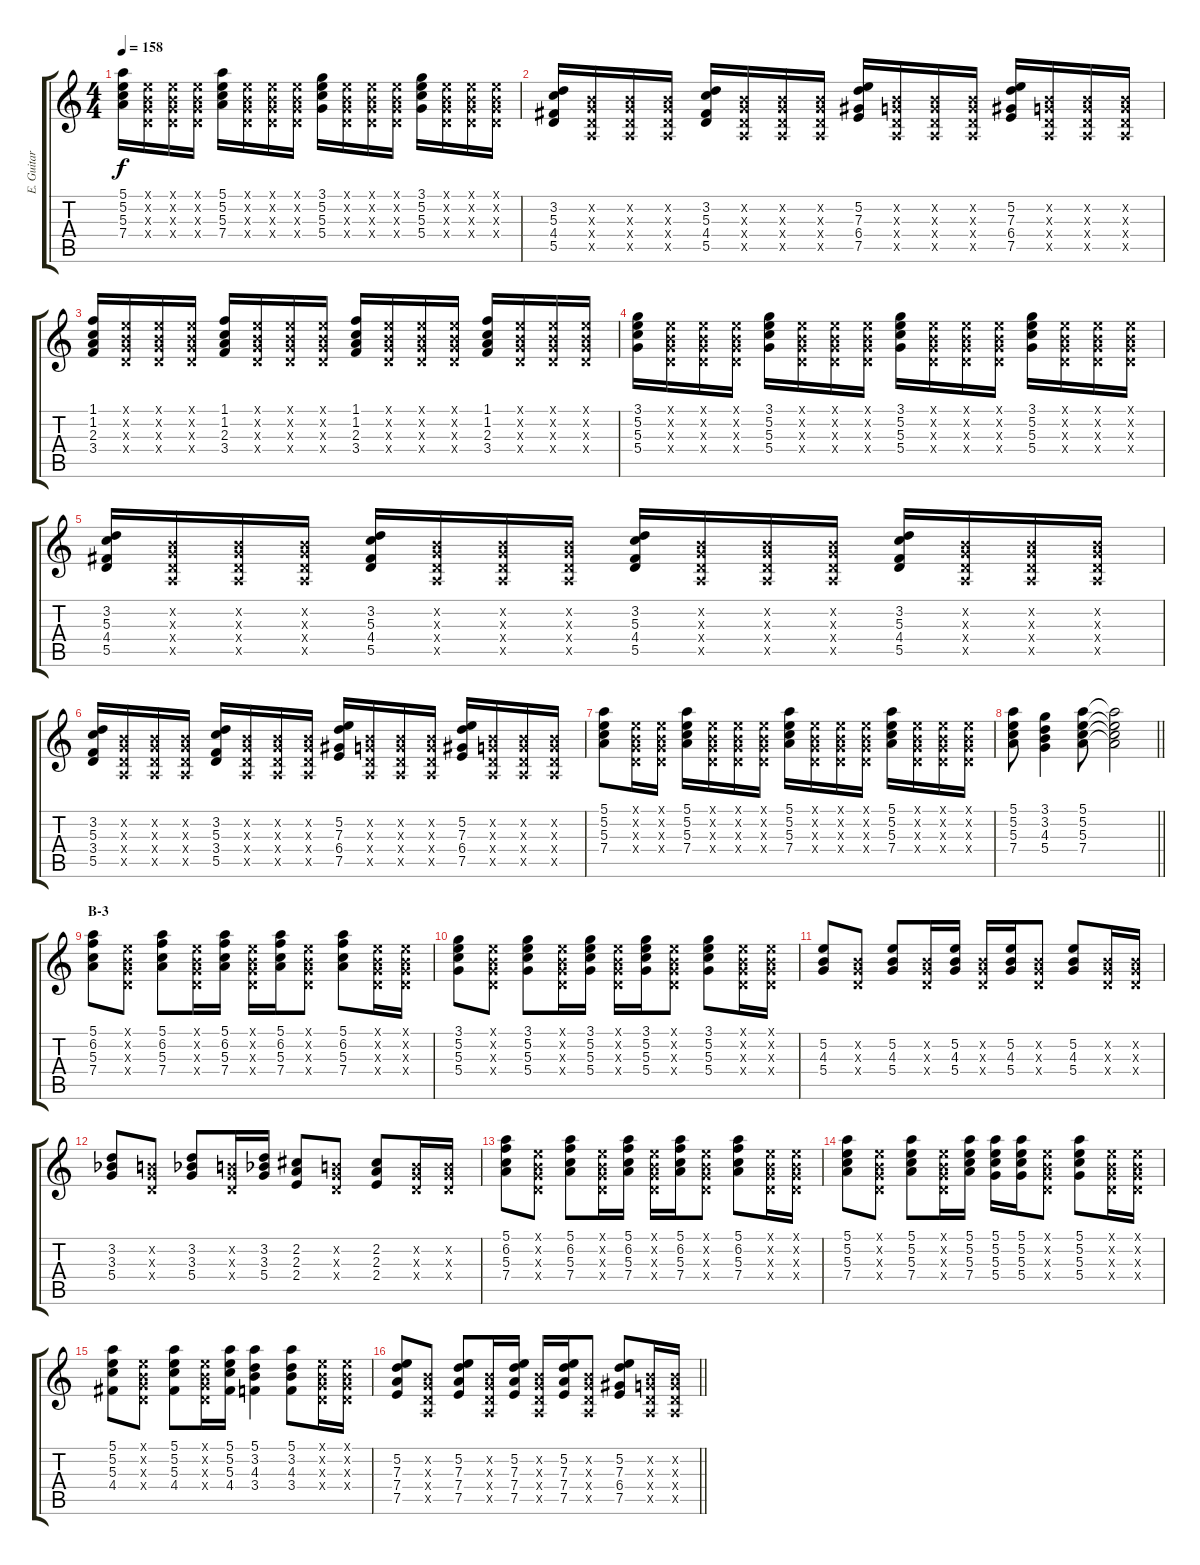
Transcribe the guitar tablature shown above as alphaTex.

\track ("E. Guitar II" "E. Guitar ") {instrument overdrivenguitar}
\staff {score tabs}
\tuning (E4 B3 G3 D3 A2 E2) {hide}
\ts (4 4)
\tempo 158
\clef g2
\ks c
(5.1 5.2 5.3 7.4).16{dy f} (0.1{x} 0.2{x} 0.3{x} 0.4{x}).16 (0.1{x} 0.2{x} 0.3{x} 0.4{x}).16 (0.1{x} 0.2{x} 0.3{x} 0.4{x}).16 (5.1 5.2 5.3 7.4).16 (0.1{x} 0.2{x} 0.3{x} 0.4{x}).16 (0.1{x} 0.2{x} 0.3{x} 0.4{x}).16 (0.1{x} 0.2{x} 0.3{x} 0.4{x}).16 (3.1 5.2 5.3 5.4).16 (0.1{x} 0.2{x} 0.3{x} 0.4{x}).16 (0.1{x} 0.2{x} 0.3{x} 0.4{x}).16 (0.1{x} 0.2{x} 0.3{x} 0.4{x}).16 (3.1 5.2 5.3 5.4).16 (0.1{x} 0.2{x} 0.3{x} 0.4{x}).16 (0.1{x} 0.2{x} 0.3{x} 0.4{x}).16 (0.1{x} 0.2{x} 0.3{x} 0.4{x}).16 |
(3.2 5.3 4.4 5.5).16 (0.2{x} 0.3{x} 0.4{x} 0.5{x}).16 (0.2{x} 0.3{x} 0.4{x} 0.5{x}).16 (0.2{x} 0.3{x} 0.4{x} 0.5{x}).16 (3.2 5.3 4.4 5.5).16 (0.2{x} 0.3{x} 0.4{x} 0.5{x}).16 (0.2{x} 0.3{x} 0.4{x} 0.5{x}).16 (0.2{x} 0.3{x} 0.4{x} 0.5{x}).16 (5.2 7.3 6.4 7.5).16 (0.2{x} 0.3{x} 0.4{x} 0.5{x}).16 (0.2{x} 0.3{x} 0.4{x} 0.5{x}).16 (0.2{x} 0.3{x} 0.4{x} 0.5{x}).16 (5.2 7.3 6.4 7.5).16 (0.2{x} 0.3{x} 0.4{x} 0.5{x}).16 (0.2{x} 0.3{x} 0.4{x} 0.5{x}).16 (0.2{x} 0.3{x} 0.4{x} 0.5{x}).16 |
(1.1 1.2 2.3 3.4).16 (0.1{x} 0.2{x} 0.3{x} 0.4{x}).16 (0.1{x} 0.2{x} 0.3{x} 0.4{x}).16 (0.1{x} 0.2{x} 0.3{x} 0.4{x}).16 (1.1 1.2 2.3 3.4).16 (0.1{x} 0.2{x} 0.3{x} 0.4{x}).16 (0.1{x} 0.2{x} 0.3{x} 0.4{x}).16 (0.1{x} 0.2{x} 0.3{x} 0.4{x}).16 (1.1 1.2 2.3 3.4).16 (0.1{x} 0.2{x} 0.3{x} 0.4{x}).16 (0.1{x} 0.2{x} 0.3{x} 0.4{x}).16 (0.1{x} 0.2{x} 0.3{x} 0.4{x}).16 (1.1 1.2 2.3 3.4).16 (0.1{x} 0.2{x} 0.3{x} 0.4{x}).16 (0.1{x} 0.2{x} 0.3{x} 0.4{x}).16 (0.1{x} 0.2{x} 0.3{x} 0.4{x}).16 |
(3.1 5.2 5.3 5.4).16 (0.1{x} 0.2{x} 0.3{x} 0.4{x}).16 (0.1{x} 0.2{x} 0.3{x} 0.4{x}).16 (0.1{x} 0.2{x} 0.3{x} 0.4{x}).16 (3.1 5.2 5.3 5.4).16 (0.1{x} 0.2{x} 0.3{x} 0.4{x}).16 (0.1{x} 0.2{x} 0.3{x} 0.4{x}).16 (0.1{x} 0.2{x} 0.3{x} 0.4{x}).16 (3.1 5.2 5.3 5.4).16 (0.1{x} 0.2{x} 0.3{x} 0.4{x}).16 (0.1{x} 0.2{x} 0.3{x} 0.4{x}).16 (0.1{x} 0.2{x} 0.3{x} 0.4{x}).16 (3.1 5.2 5.3 5.4).16 (0.1{x} 0.2{x} 0.3{x} 0.4{x}).16 (0.1{x} 0.2{x} 0.3{x} 0.4{x}).16 (0.1{x} 0.2{x} 0.3{x} 0.4{x}).16 |
(3.2 5.3 4.4 5.5).16 (0.2{x} 0.3{x} 0.4{x} 0.5{x}).16 (0.2{x} 0.3{x} 0.4{x} 0.5{x}).16 (0.2{x} 0.3{x} 0.4{x} 0.5{x}).16 (3.2 5.3 4.4 5.5).16 (0.2{x} 0.3{x} 0.4{x} 0.5{x}).16 (0.2{x} 0.3{x} 0.4{x} 0.5{x}).16 (0.2{x} 0.3{x} 0.4{x} 0.5{x}).16 (3.2 5.3 4.4 5.5).16 (0.2{x} 0.3{x} 0.4{x} 0.5{x}).16 (0.2{x} 0.3{x} 0.4{x} 0.5{x}).16 (0.2{x} 0.3{x} 0.4{x} 0.5{x}).16 (3.2 5.3 4.4 5.5).16 (0.2{x} 0.3{x} 0.4{x} 0.5{x}).16 (0.2{x} 0.3{x} 0.4{x} 0.5{x}).16 (0.2{x} 0.3{x} 0.4{x} 0.5{x}).16 |
(3.2 5.3 3.4 5.5).16 (0.2{x} 0.3{x} 0.4{x} 0.5{x}).16 (0.2{x} 0.3{x} 0.4{x} 0.5{x}).16 (0.2{x} 0.3{x} 0.4{x} 0.5{x}).16 (3.2 5.3 3.4 5.5).16 (0.2{x} 0.3{x} 0.4{x} 0.5{x}).16 (0.2{x} 0.3{x} 0.4{x} 0.5{x}).16 (0.2{x} 0.3{x} 0.4{x} 0.5{x}).16 (5.2 7.3 6.4 7.5).16 (0.2{x} 0.3{x} 0.4{x} 0.5{x}).16 (0.2{x} 0.3{x} 0.4{x} 0.5{x}).16 (0.2{x} 0.3{x} 0.4{x} 0.5{x}).16 (5.2 7.3 6.4 7.5).16 (0.2{x} 0.3{x} 0.4{x} 0.5{x}).16 (0.2{x} 0.3{x} 0.4{x} 0.5{x}).16 (0.2{x} 0.3{x} 0.4{x} 0.5{x}).16 |
(5.1 5.2 5.3 7.4).8 (0.1{x} 0.2{x} 0.3{x} 0.4{x}).16 (0.1{x} 0.2{x} 0.3{x} 0.4{x}).16 (5.1 5.2 5.3 7.4).16 (0.1{x} 0.2{x} 0.3{x} 0.4{x}).16 (0.1{x} 0.2{x} 0.3{x} 0.4{x}).16 (0.1{x} 0.2{x} 0.3{x} 0.4{x}).16 (5.1 5.2 5.3 7.4).16 (0.1{x} 0.2{x} 0.3{x} 0.4{x}).16 (0.1{x} 0.2{x} 0.3{x} 0.4{x}).16 (0.1{x} 0.2{x} 0.3{x} 0.4{x}).16 (5.1 5.2 5.3 7.4).16 (0.1{x} 0.2{x} 0.3{x} 0.4{x}).16 (0.1{x} 0.2{x} 0.3{x} 0.4{x}).16 (0.1{x} 0.2{x} 0.3{x} 0.4{x}).16 |
\barLineRight lightlight
(5.1 5.2 5.3 7.4).8 (3.1 3.2 4.3 5.4).4 (5.1 5.2 5.3 7.4).8 (5.1{t} 5.2{t} 5.3{t} 7.4{t}).2 |
\section ("" "B-3")
(5.1 6.2 5.3 7.4).8 (0.1{x} 0.2{x} 0.3{x} 0.4{x}).8 (5.1 6.2 5.3 7.4).8 (0.1{x} 0.2{x} 0.3{x} 0.4{x}).16 (5.1 6.2 5.3 7.4).16 (0.1{x} 0.2{x} 0.3{x} 0.4{x}).16 (5.1 6.2 5.3 7.4).16 (0.1{x} 0.2{x} 0.3{x} 0.4{x}).8 (5.1 6.2 5.3 7.4).8 (0.1{x} 0.2{x} 0.3{x} 0.4{x}).16 (0.1{x} 0.2{x} 0.3{x} 0.4{x}).16 |
(3.1 5.2 5.3 5.4).8 (0.1{x} 0.2{x} 0.3{x} 0.4{x}).8 (3.1 5.2 5.3 5.4).8 (0.1{x} 0.2{x} 0.3{x} 0.4{x}).16 (3.1 5.2 5.3 5.4).16 (0.1{x} 0.2{x} 0.3{x} 0.4{x}).16 (3.1 5.2 5.3 5.4).16 (0.1{x} 0.2{x} 0.3{x} 0.4{x}).8 (3.1 5.2 5.3 5.4).8 (0.1{x} 0.2{x} 0.3{x} 0.4{x}).16 (0.1{x} 0.2{x} 0.3{x} 0.4{x}).16 |
(5.2 4.3 5.4).8 (0.2{x} 0.3{x} 0.4{x}).8 (5.2 4.3 5.4).8 (0.2{x} 0.3{x} 0.4{x}).16 (5.2 4.3 5.4).16 (0.2{x} 0.3{x} 0.4{x}).16 (5.2 4.3 5.4).16 (0.2{x} 0.3{x} 0.4{x}).8 (5.2 4.3 5.4).8 (0.2{x} 0.3{x} 0.4{x}).16 (0.2{x} 0.3{x} 0.4{x}).16 |
(3.2 3.3{acc b} 5.4).8 (0.2{x} 0.3{x} 0.4{x}).8 (3.2 3.3{acc b} 5.4).8 (0.2{x} 0.3{x} 0.4{x}).16 (3.2 3.3{acc b} 5.4).16 (2.2 2.3 2.4).8 (0.2{x} 0.3{x} 0.4{x}).8 (2.2 2.3 2.4).8 (0.2{x} 0.3{x} 0.4{x}).16 (0.2{x} 0.3{x} 0.4{x}).16 |
(5.1 6.2 5.3 7.4).8 (0.1{x} 0.2{x} 0.3{x} 0.4{x}).8 (5.1 6.2 5.3 7.4).8 (0.1{x} 0.2{x} 0.3{x} 0.4{x}).16 (5.1 6.2 5.3 7.4).16 (0.1{x} 0.2{x} 0.3{x} 0.4{x}).16 (5.1 6.2 5.3 7.4).16 (0.1{x} 0.2{x} 0.3{x} 0.4{x}).8 (5.1 6.2 5.3 7.4).8 (0.1{x} 0.2{x} 0.3{x} 0.4{x}).16 (0.1{x} 0.2{x} 0.3{x} 0.4{x}).16 |
(5.1 5.2 5.3 7.4).8 (0.1{x} 0.2{x} 0.3{x} 0.4{x}).8 (5.1 5.2 5.3 7.4).8 (0.1{x} 0.2{x} 0.3{x} 0.4{x}).16 (5.1 5.2 5.3 7.4).16 (5.1 5.2 5.3 5.4).16 (5.1 5.2 5.3 5.4).16 (0.1{x} 0.2{x} 0.3{x} 0.4{x}).8 (5.1 5.2 5.3 5.4).8 (0.1{x} 0.2{x} 0.3{x} 0.4{x}).16 (0.1{x} 0.2{x} 0.3{x} 0.4{x}).16 |
(5.1 5.2 5.3 4.4).8 (0.1{x} 0.2{x} 0.3{x} 0.4{x}).8 (5.1 5.2 5.3 4.4).8 (0.1{x} 0.2{x} 0.3{x} 0.4{x}).16 (5.1 5.2 5.3 4.4).16 (5.1 3.2 4.3 3.4).4 (5.1 3.2 4.3 3.4).8 (0.1{x} 0.2{x} 0.3{x} 0.4{x}).16 (0.1{x} 0.2{x} 0.3{x} 0.4{x}).16 |
\barLineRight lightlight
(5.2 7.3 7.4 7.5).8 (0.2{x} 0.3{x} 0.4{x} 0.5{x}).8 (5.2 7.3 7.4 7.5).8 (0.2{x} 0.3{x} 0.4{x} 0.5{x}).16 (5.2 7.3 7.4 7.5).16 (0.2{x} 0.3{x} 0.4{x} 0.5{x}).16 (5.2 7.3 7.4 7.5).16 (0.2{x} 0.3{x} 0.4{x} 0.5{x}).8 (5.2 7.3 6.4 7.5).8 (0.2{x} 0.3{x} 0.4{x} 0.5{x}).16 (0.2{x} 0.3{x} 0.4{x} 0.5{x}).16
